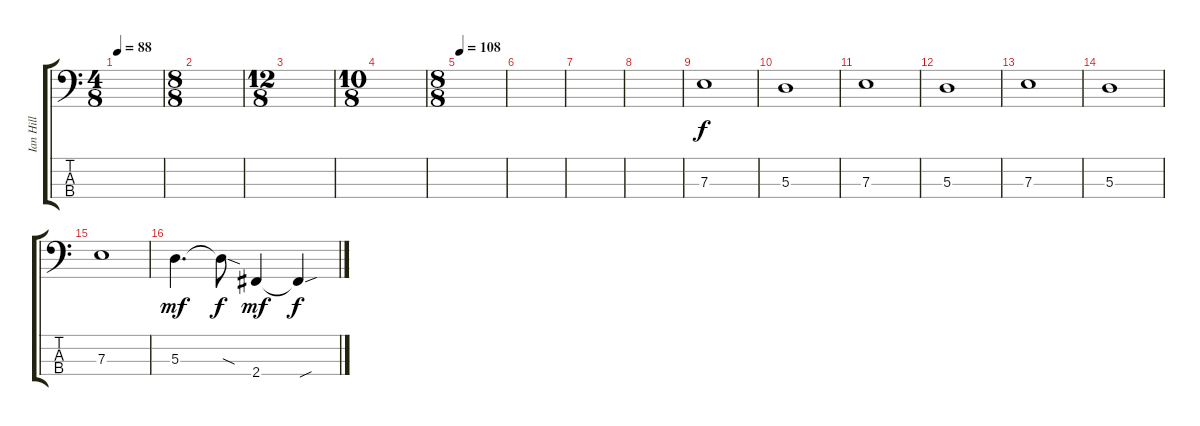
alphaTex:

\track ("Ian Hill" "Ian Hill") {instrument electricbassfinger}
\staff {score tabs}
\tuning (G2 D2 A1 E1) {hide}
\ts (4 8)
\tempo 88
\clef f4
\ks c
|
\ts (8 8)
|
\ts (12 8)
|
\ts (10 8)
|
\ts (8 8)
\tempo 108
|
|
|
|
7.3.1 |
5.3.1 |
7.3.1 |
5.3.1 |
7.3.1 |
5.3.1 |
7.3.1 |
5.3.4{d dy mf} 5.3{sod t}.8{dy f} 2.4.4{dy mf} 2.4{sou t}.4{dy f}
